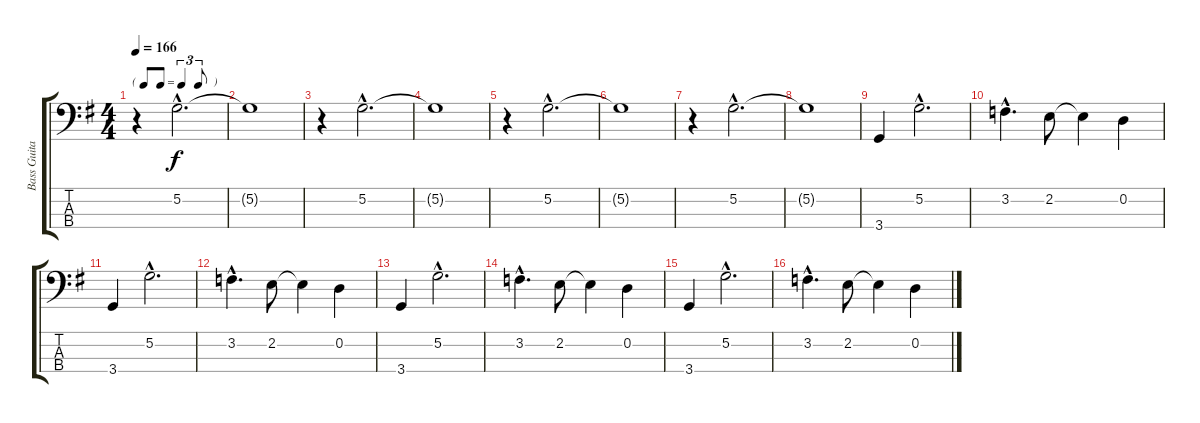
\track ("Bass Guitar" "Bass Guita") {instrument electricbassfinger}
\staff {score tabs}
\tuning (G2 D2 A1 E1) {hide}
\ts (4 4)
\tf triplet8th
\tempo 166
\clef f4
\ks g
r.4{dy f instrument electricbassfinger} 5.2{hac}.2{d} |
5.2{t}.1 |
r.4 5.2{hac}.2{d} |
5.2{t}.1 |
r.4 5.2{hac}.2{d} |
5.2{t}.1 |
r.4 5.2{hac}.2{d} |
5.2{t}.1 |
3.4.4 5.2{hac}.2{d} |
3.2{hac}.4{d} 2.2.8 2.2{t}.4 0.2.4 |
3.4.4 5.2{hac}.2{d} |
3.2{hac}.4{d} 2.2.8 2.2{t}.4 0.2.4 |
3.4.4 5.2{hac}.2{d} |
3.2{hac}.4{d} 2.2.8 2.2{t}.4 0.2.4 |
3.4.4 5.2{hac}.2{d} |
3.2{hac}.4{d} 2.2.8 2.2{t}.4 0.2.4
